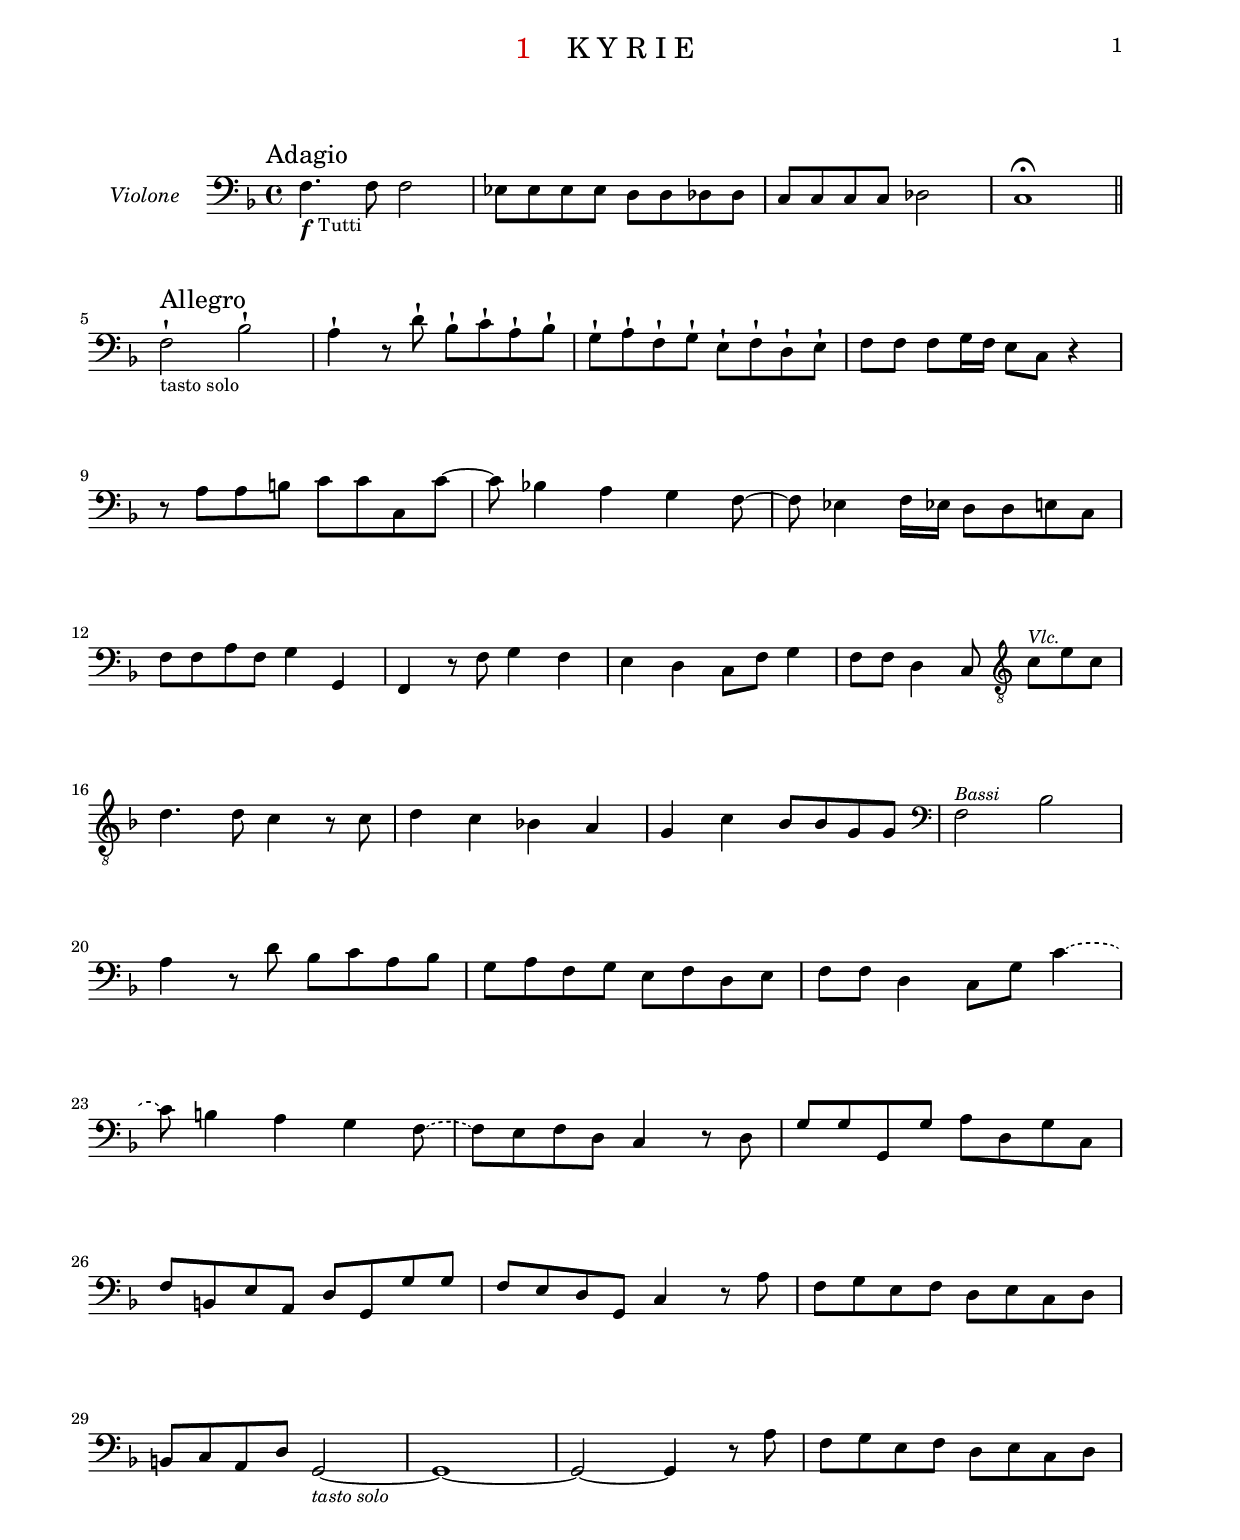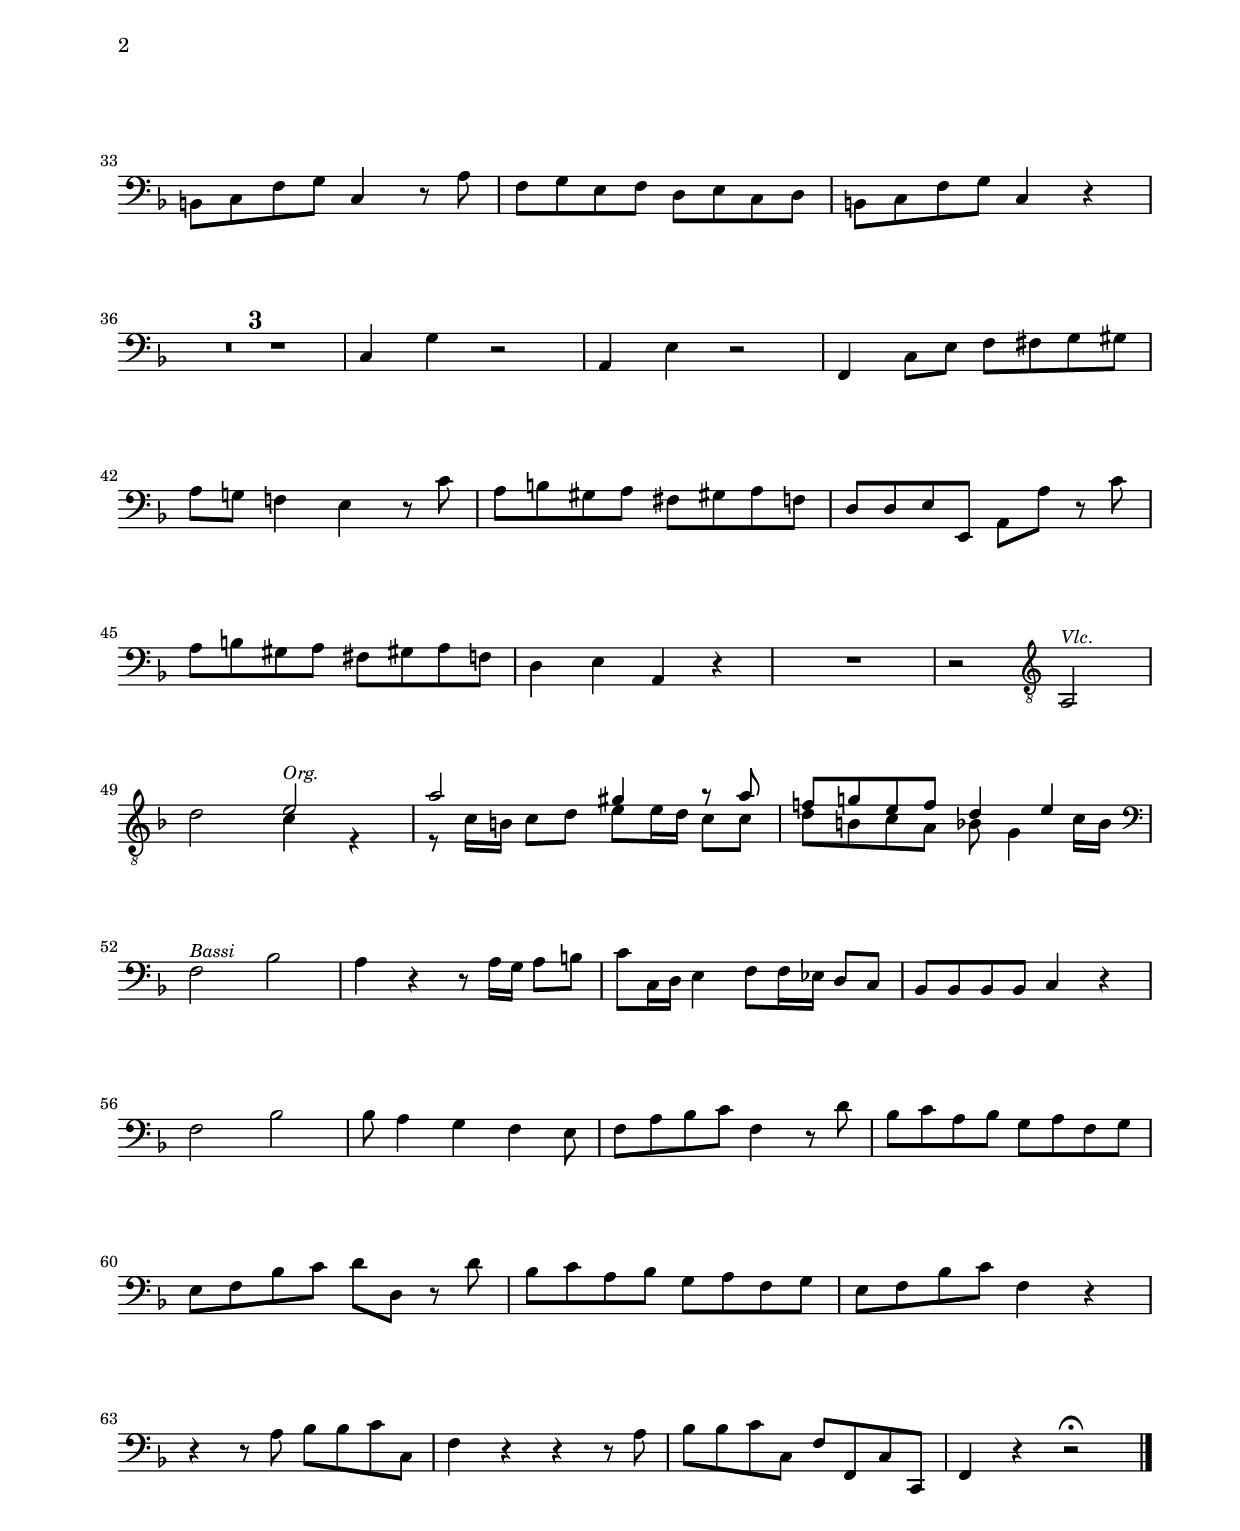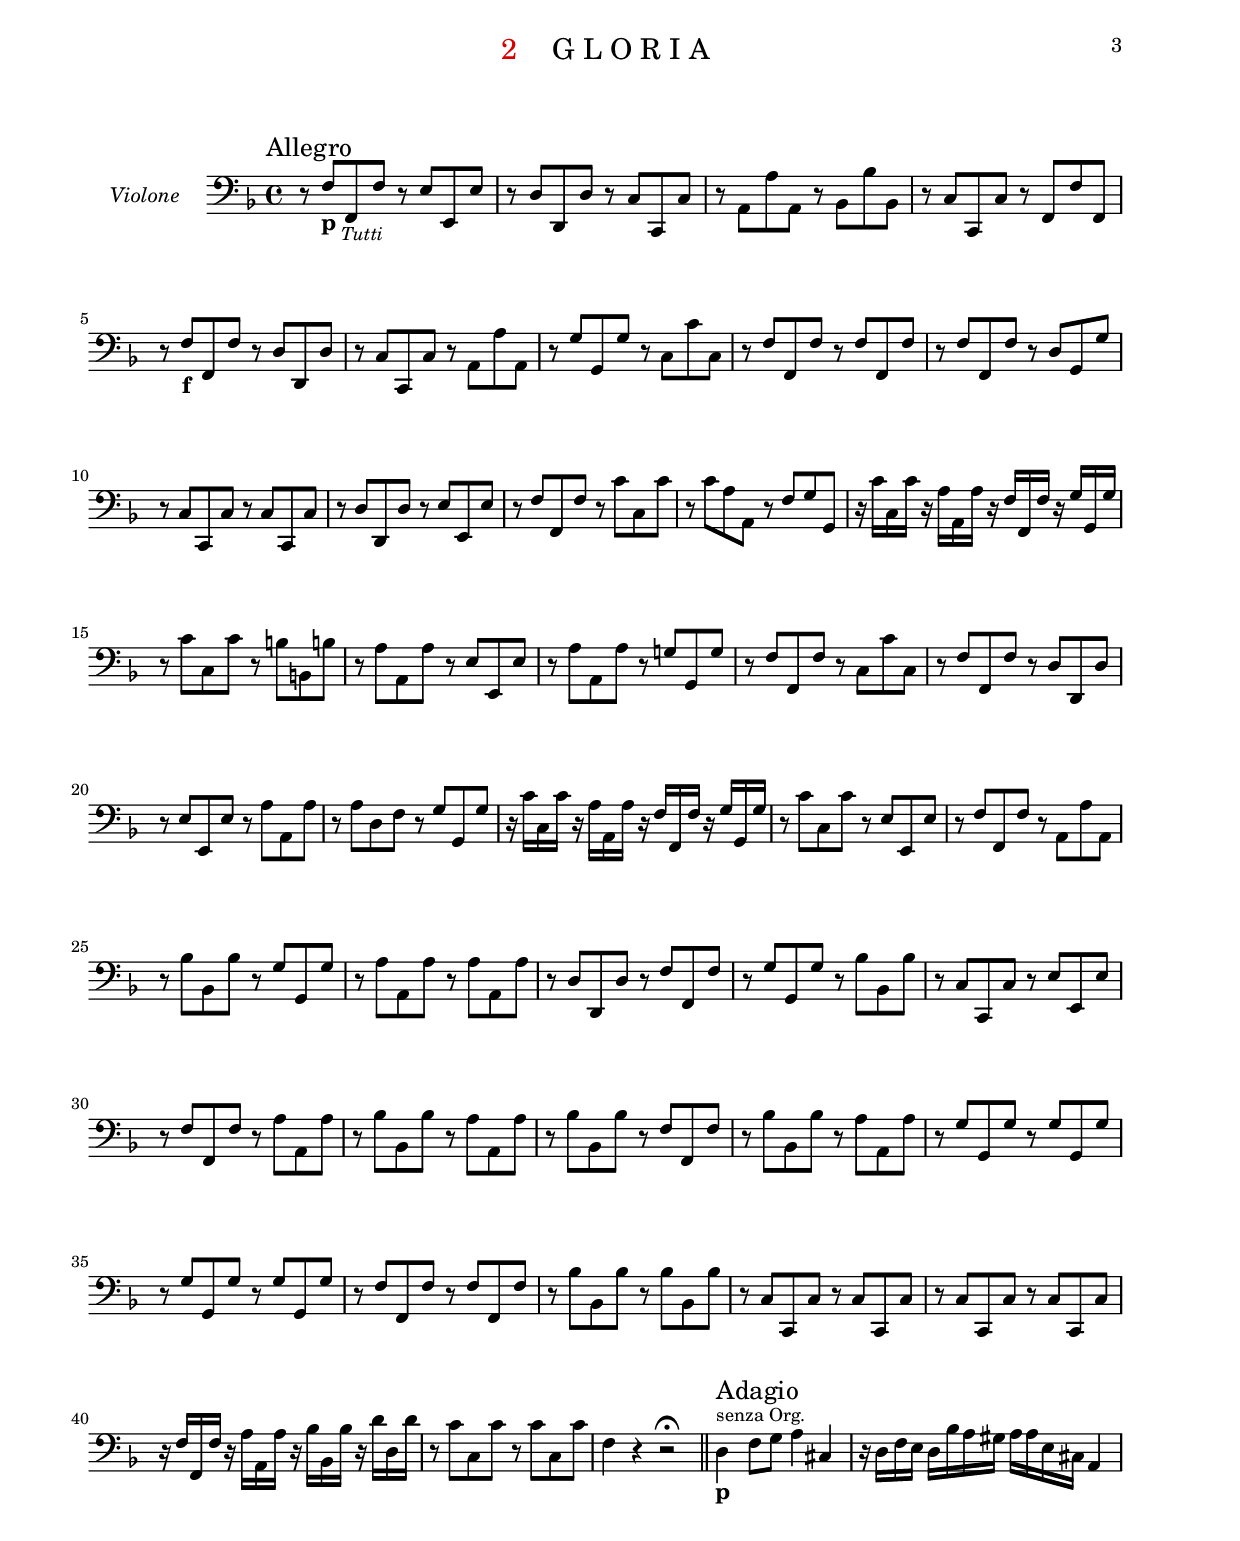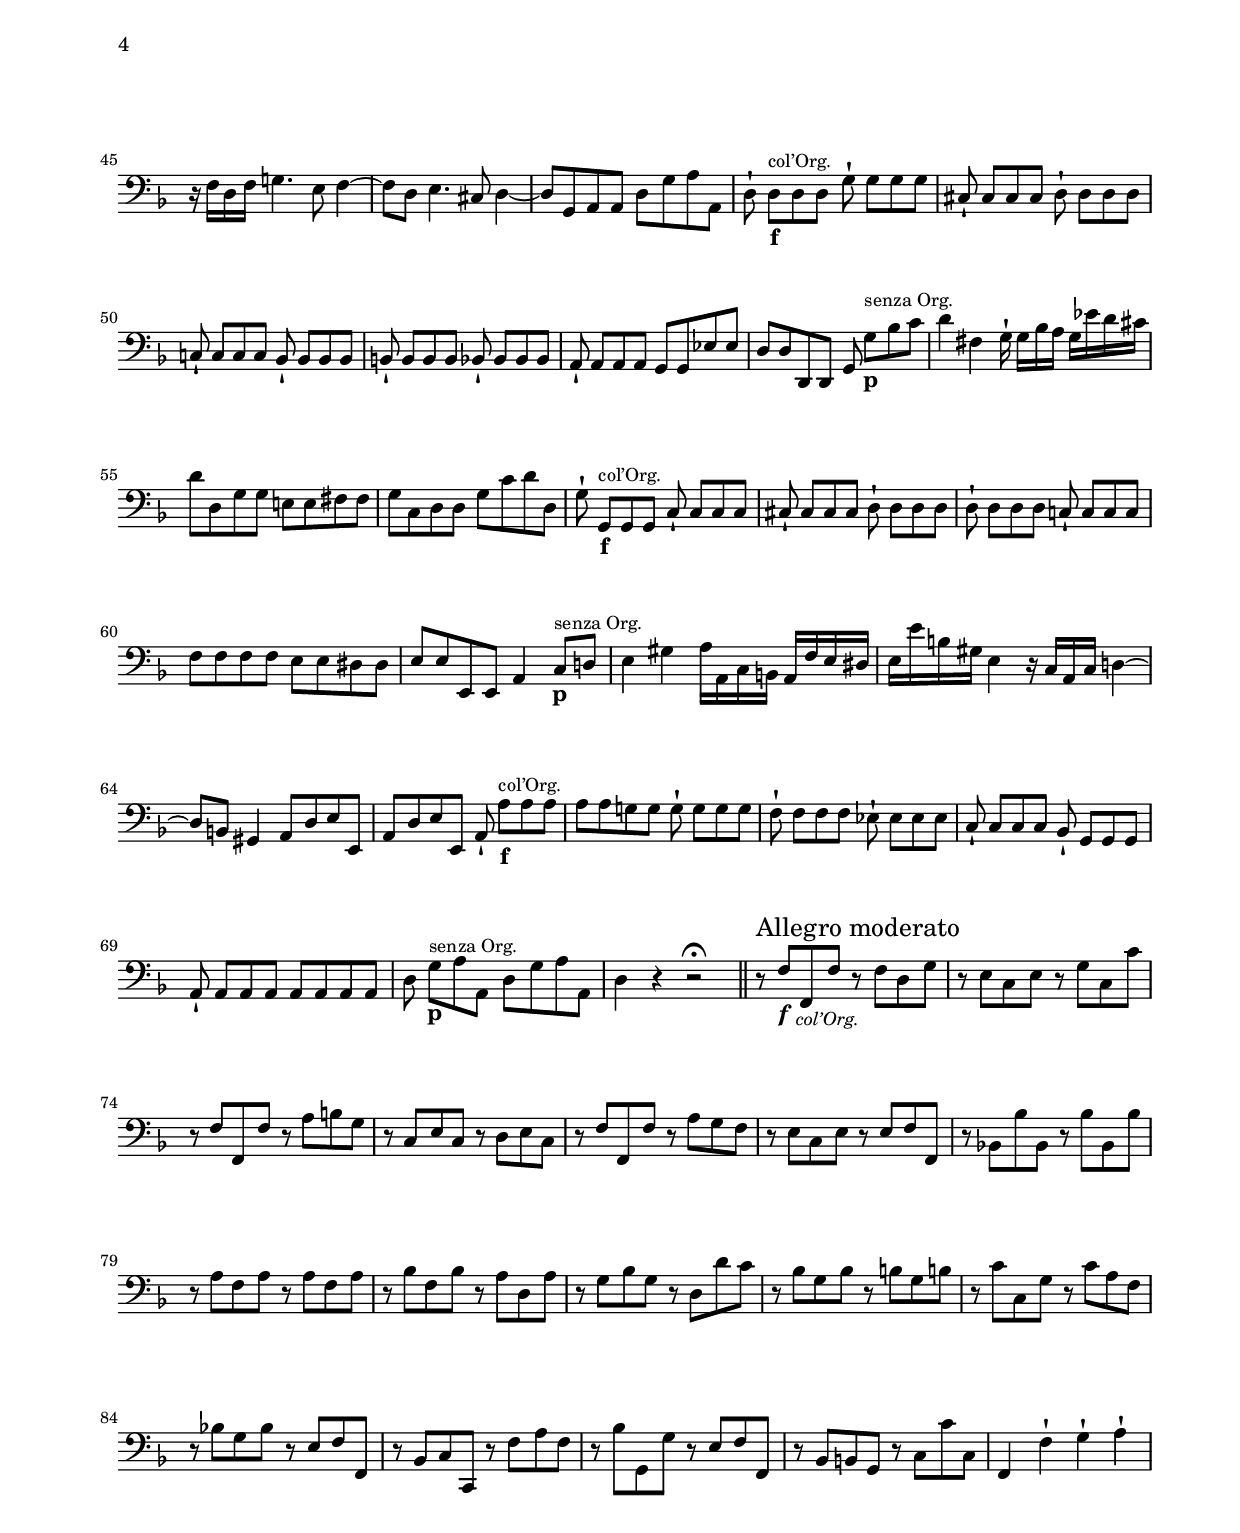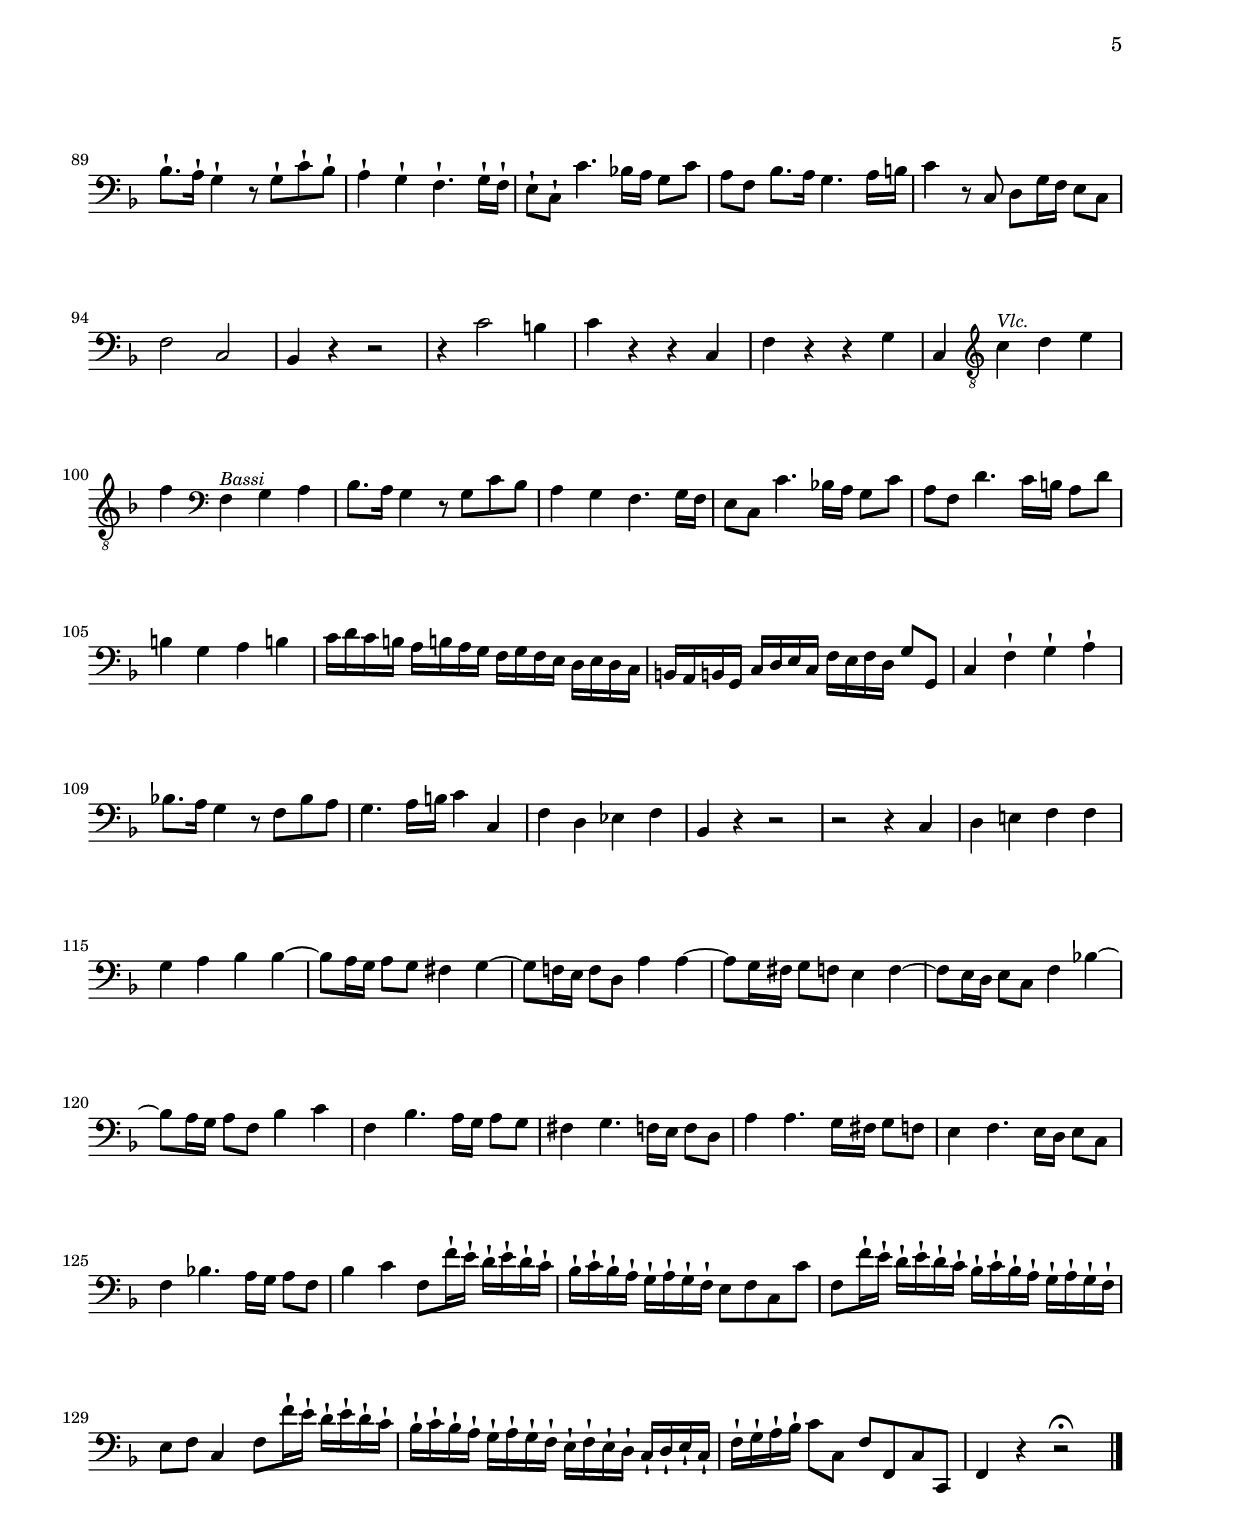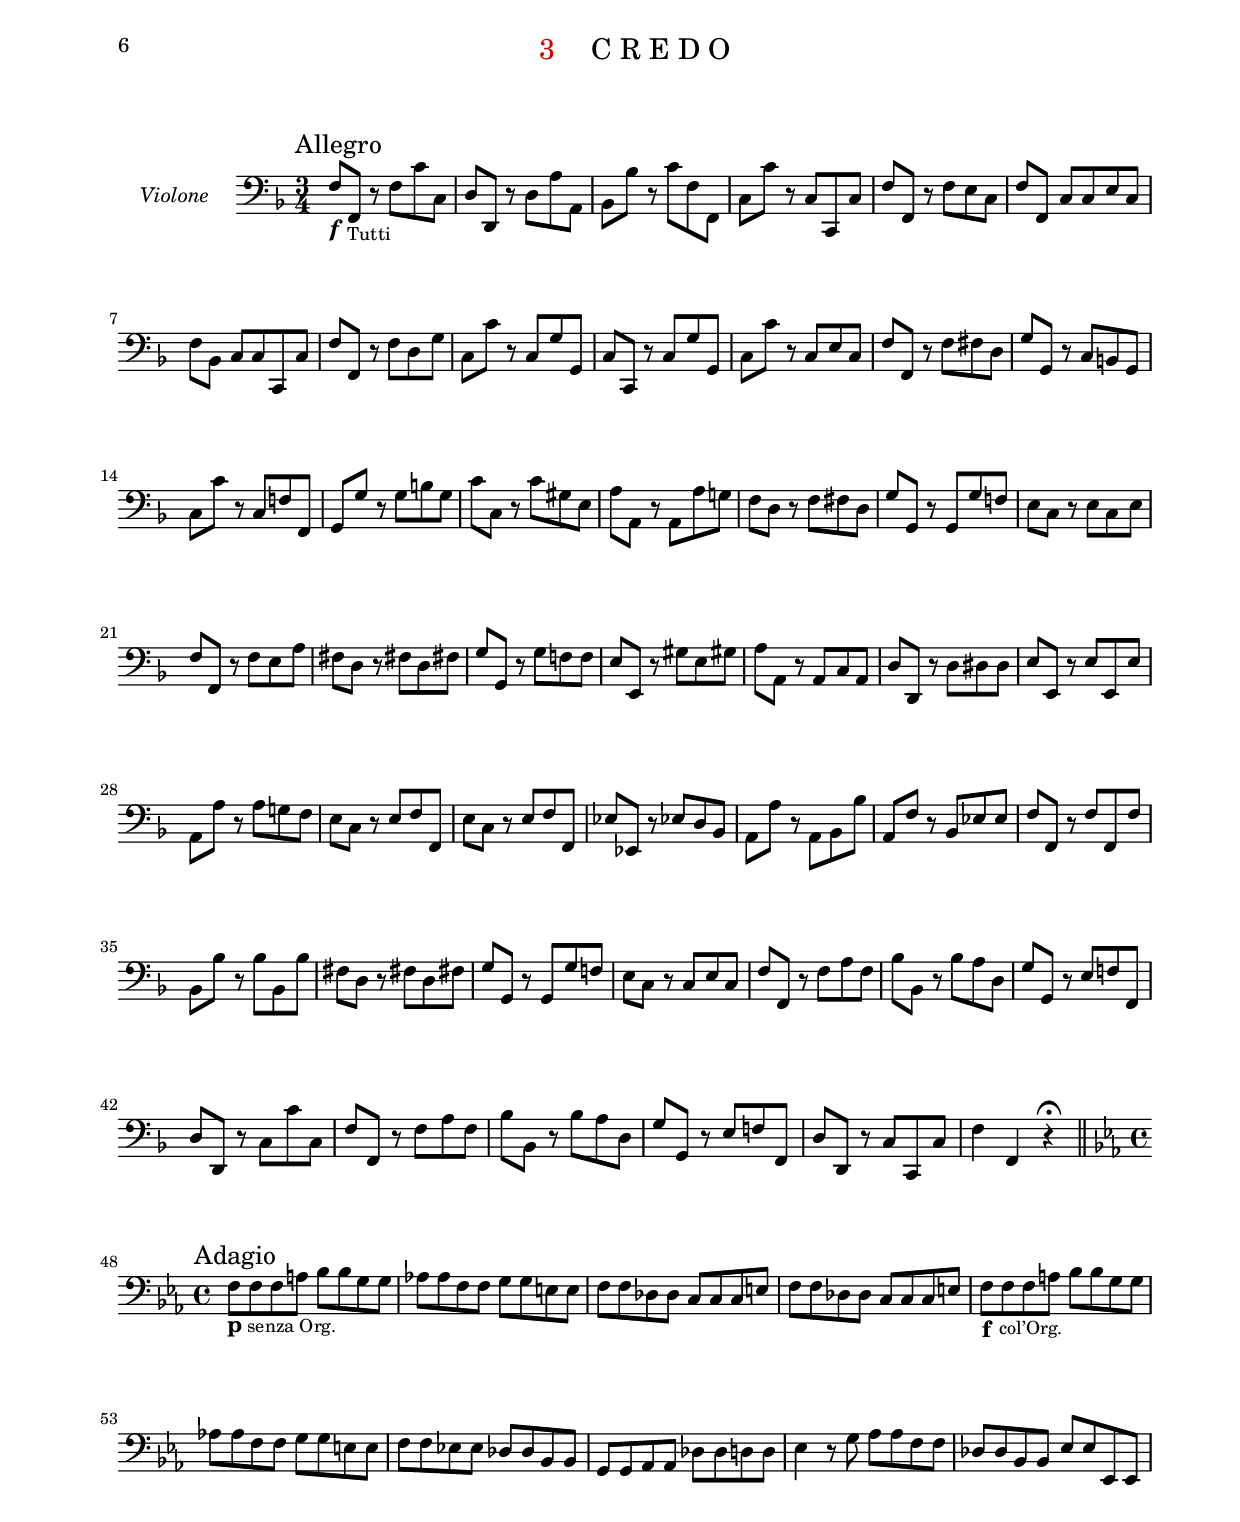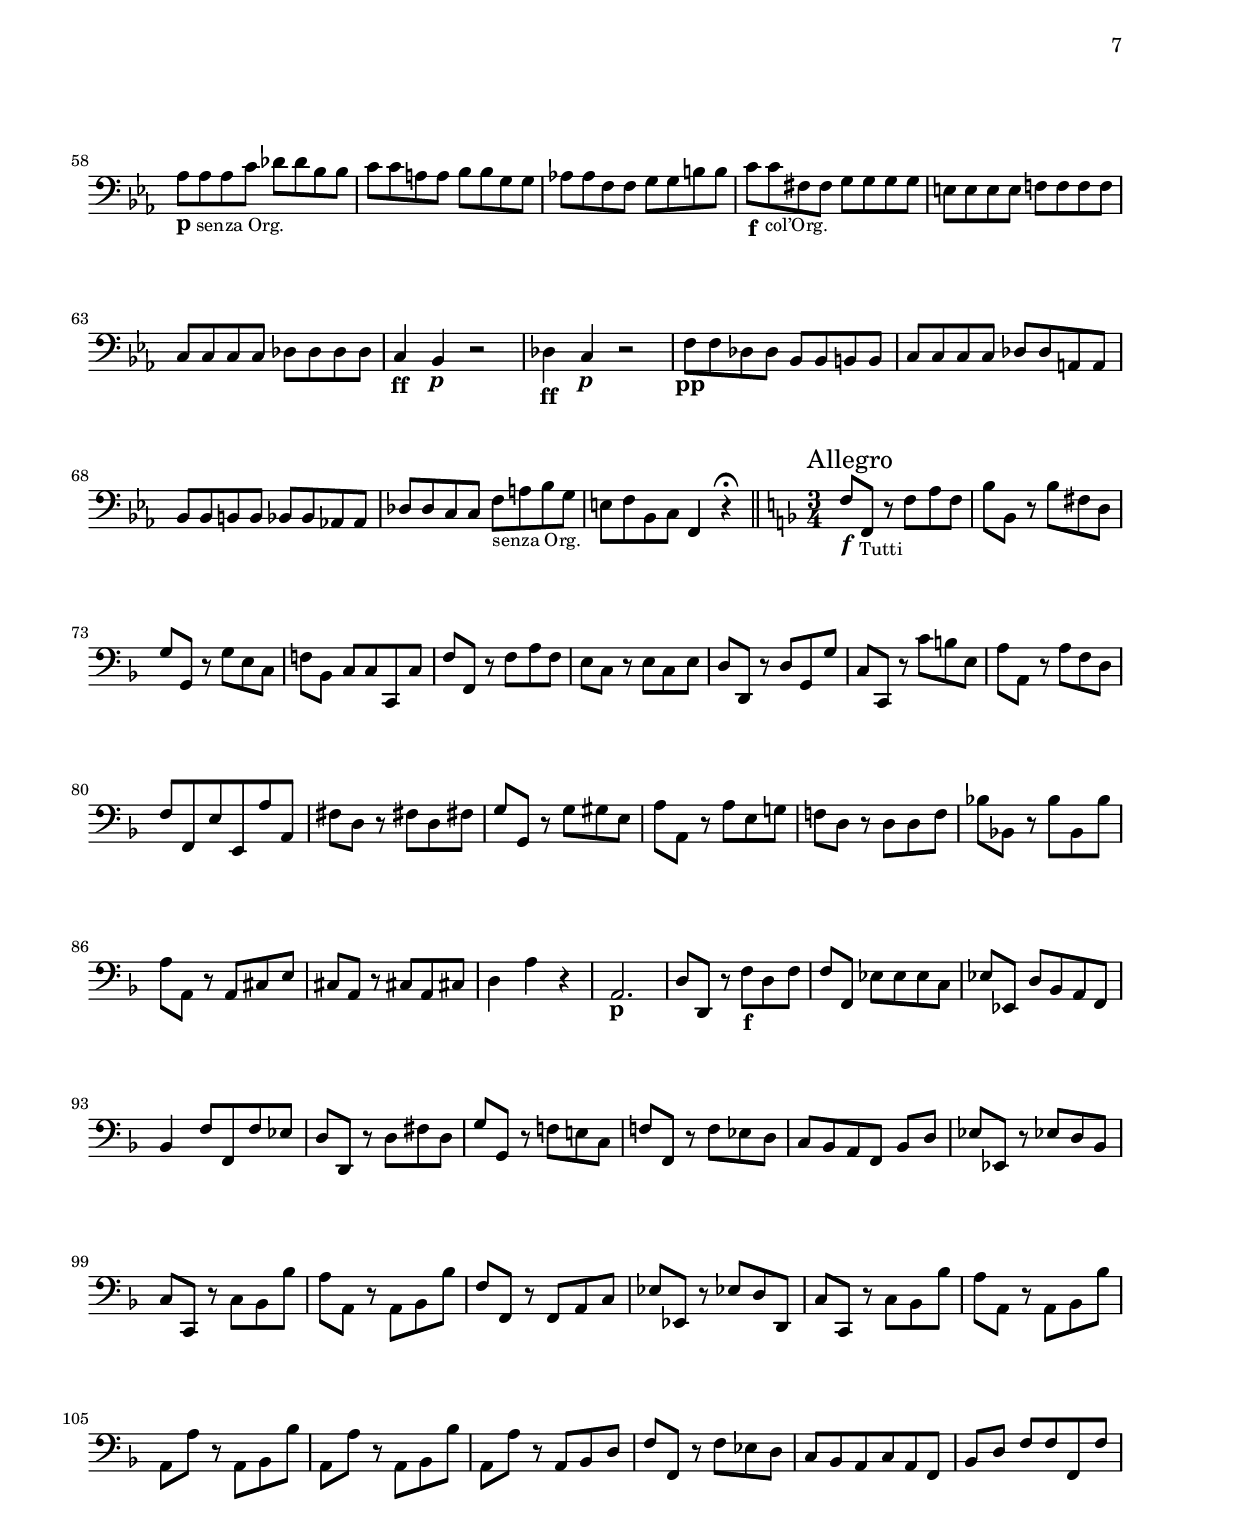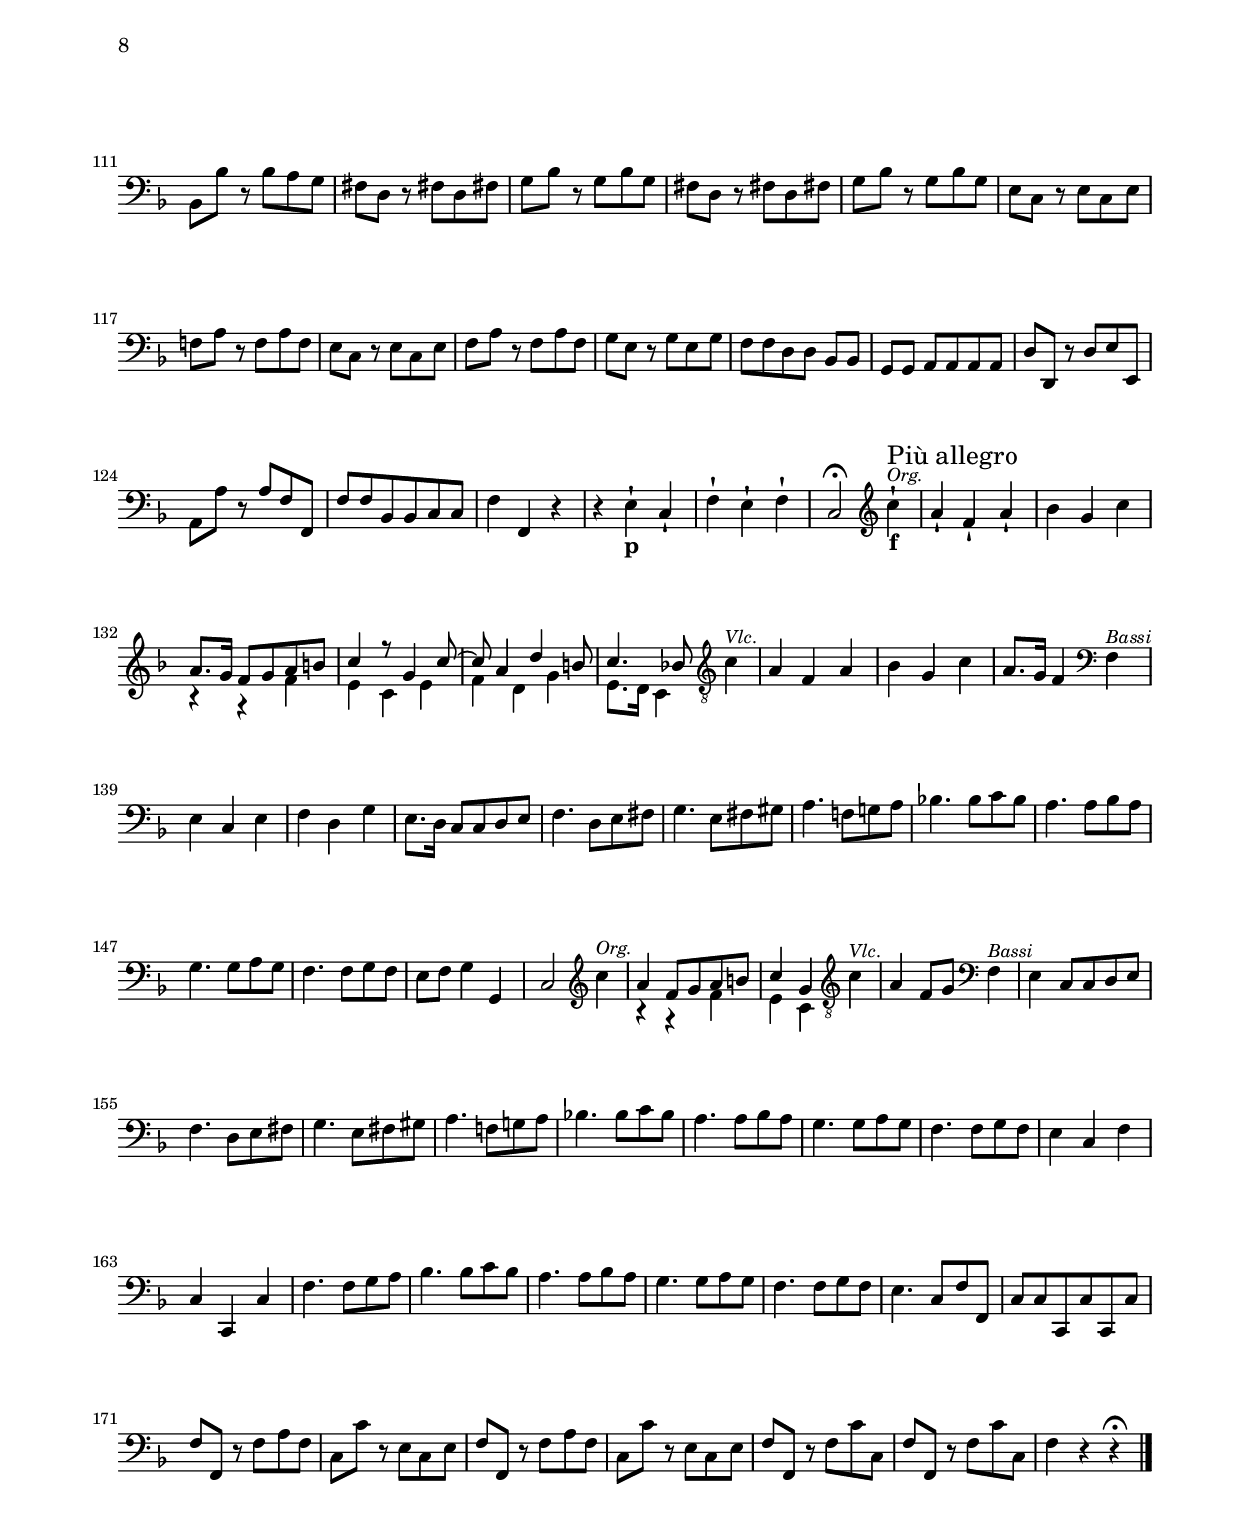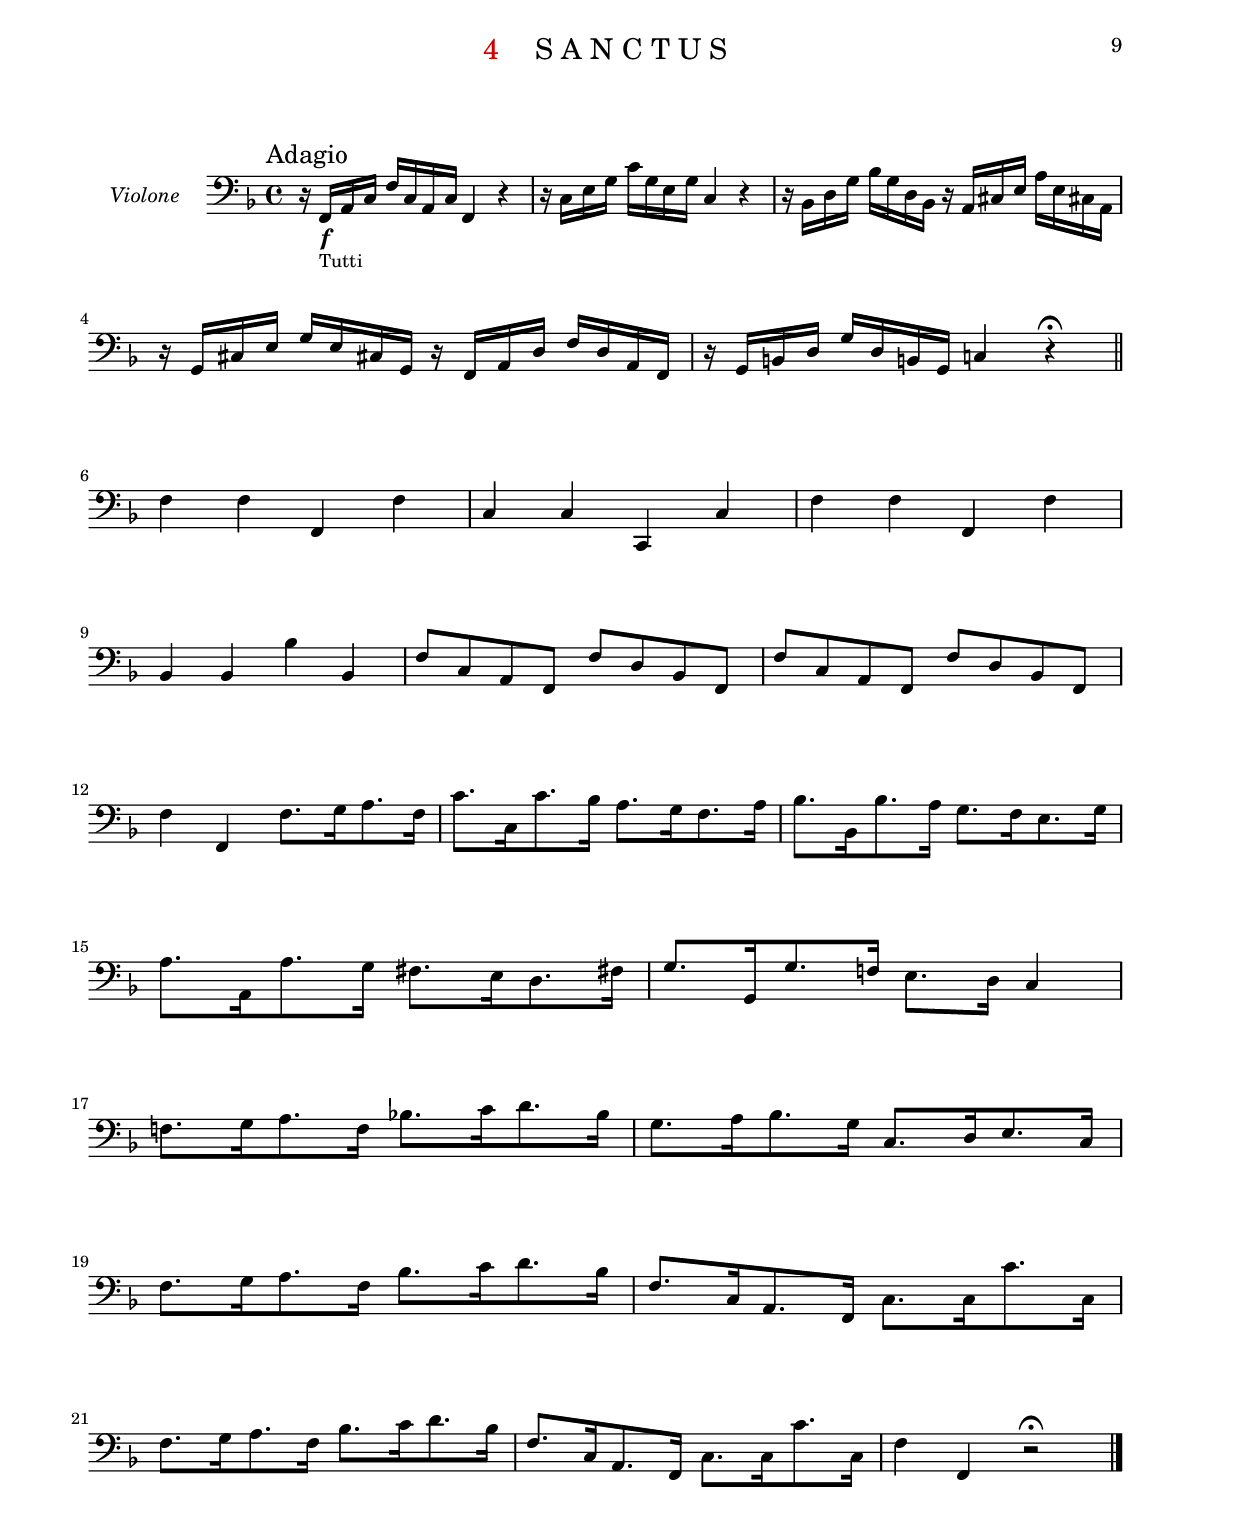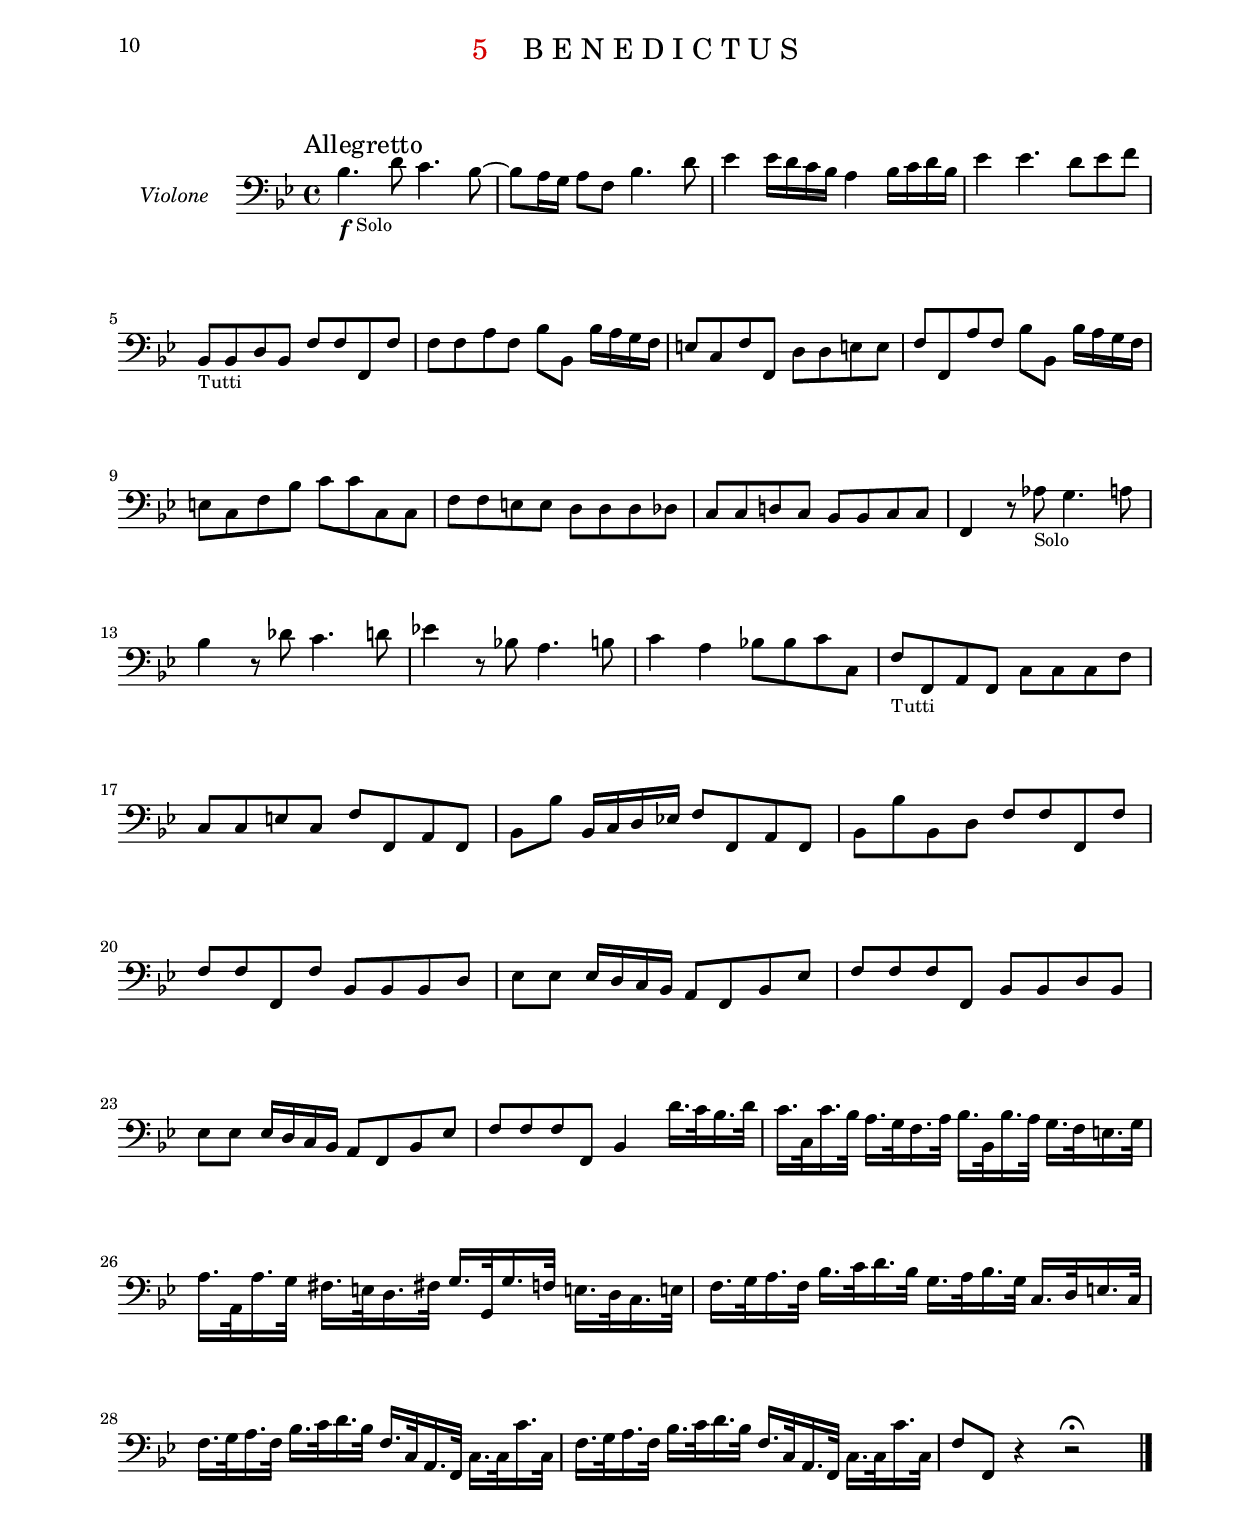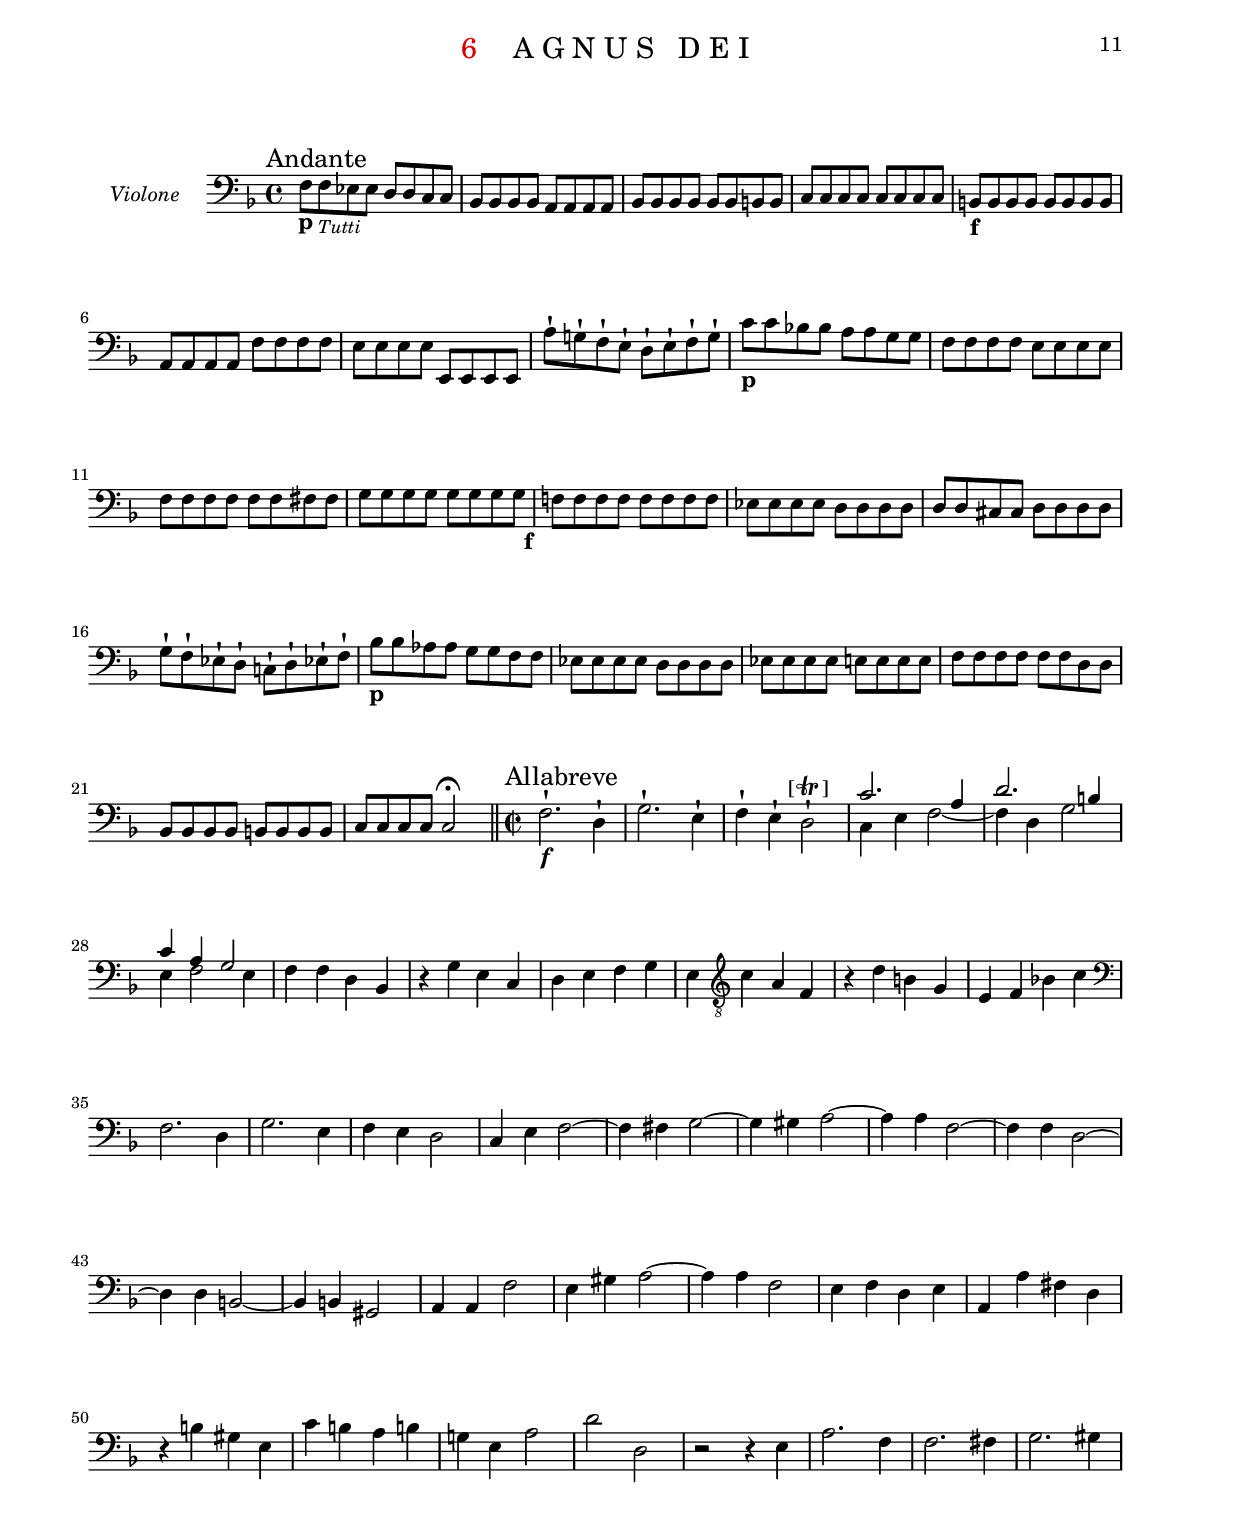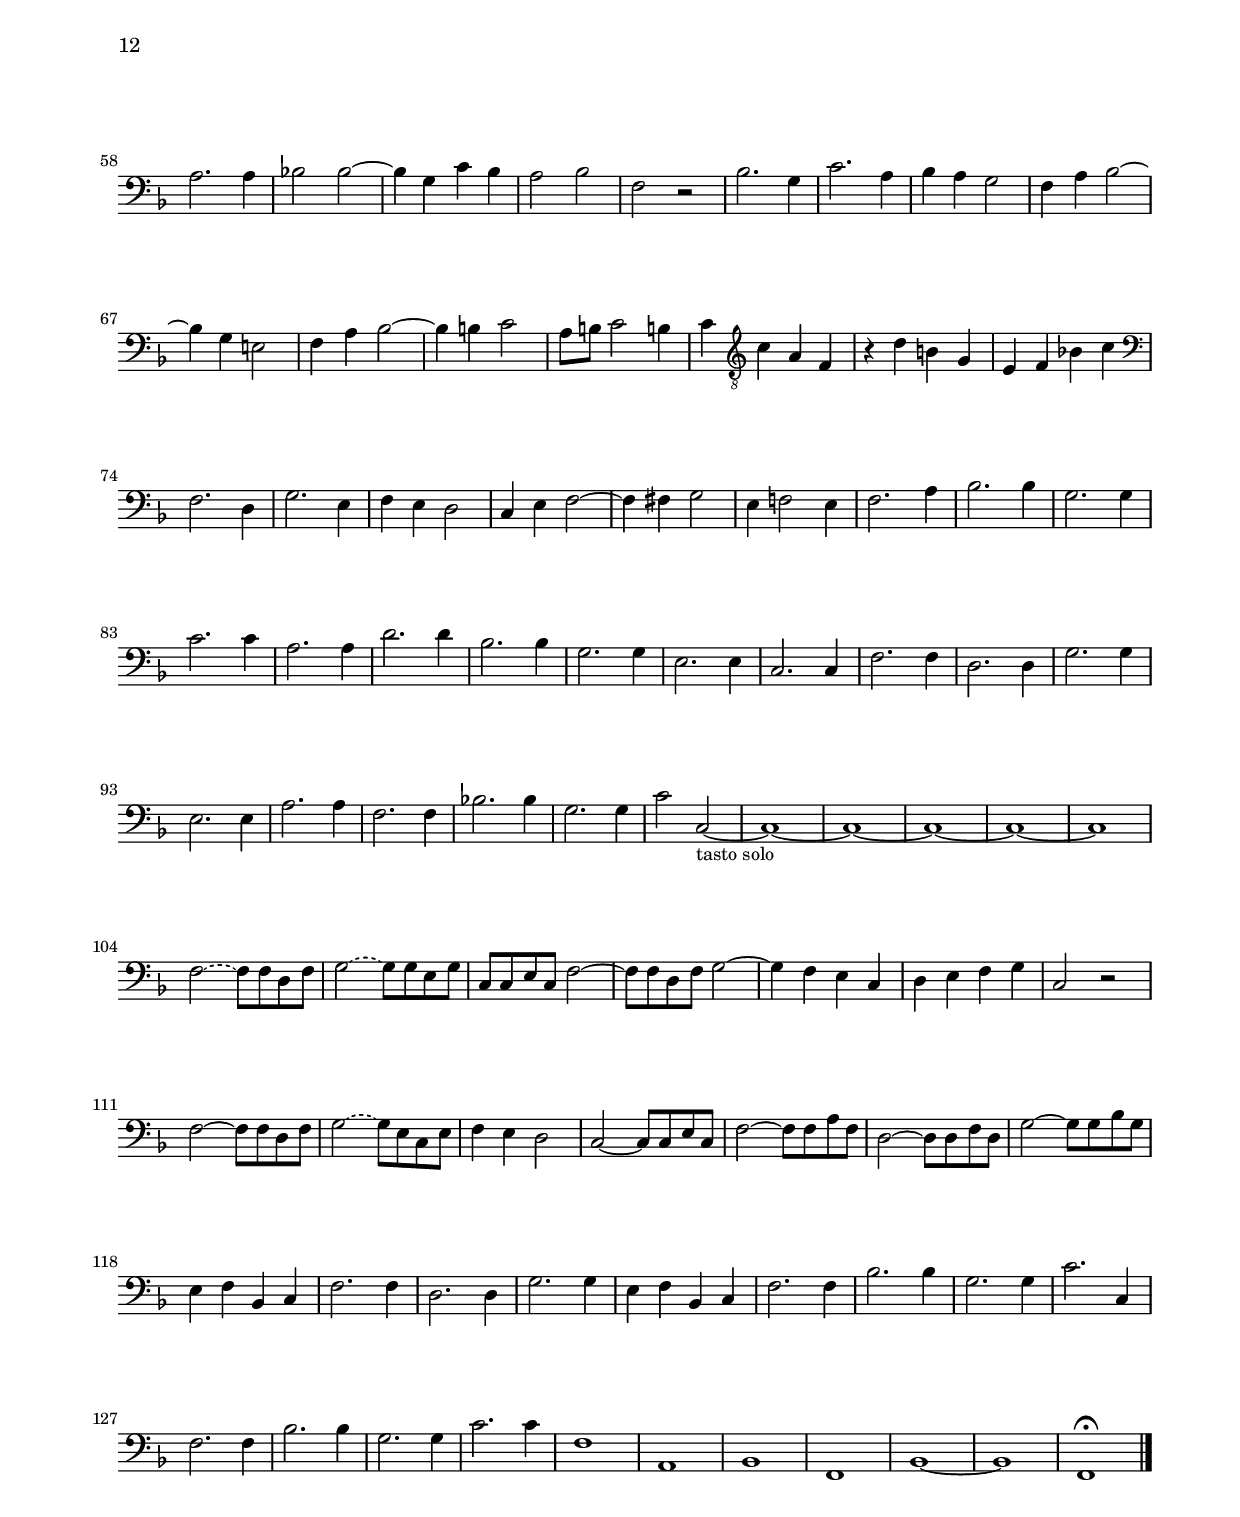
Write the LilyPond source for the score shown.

% (c) 2020 by Wolfgang Esser-Skala.
% This file is licensed under the Creative Commons Attribution-NonCommercial-ShareAlike 4.0 International License.
% To view a copy of this license, visit http://creativecommons.org/licenses/by-nc-sa/4.0/.

\version "2.18.0"

\include "../definitions.ly"

\paper {
	indent = 2\cm
	top-margin = 1.5\cm
	system-separator-markup = ##f
	system-system-spacing =
    #'((basic-distance . 17)
       (minimum-distance . 17)
       (padding . -100)
       (stretchability . 0))

	top-system-spacing =
    #'((basic-distance . 17)
       (minimum-distance . 17)
       (padding . -100)
       (stretchability . 0))

	top-markup-spacing =
    #'((basic-distance . 0)
       (minimum-distance . 0)
       (padding . -100)
       (stretchability . 0))

	markup-system-spacing =
    #'((basic-distance . 17)
       (minimum-distance . 17)
       (padding . -100)
       (stretchability . 0))

	systems-per-page = #9
}

#(set-global-staff-size 17.82)

\layout {
	\context {
		\Staff
		instrumentName = "Violone"
	}
}

\book {
	\bookpart {
		\header {
			movement = \movementTitle "1" "K Y R I E"
		}
		\score {
			<<
				\new Staff { \KyrieOrgano }
			>>
		}
	}
	\bookpart {
		\header {
			movement = \movementTitle "2" "G L O R I A"
		}
		\score {
			<<
				\new Staff { \GloriaOrgano }
			>>
		}
	}
	\bookpart {
		\header {
			movement = \movementTitle "3" "C R E D O"
		}
		\score {
			<<
				\new Staff { \CredoOrgano }
			>>
		}
	}
	\bookpart {
		\header {
			movement = \movementTitle "4" "S A N C T U S"
		}
		\score {
			<<
				\new Staff { \SanctusOrgano }
			>>
		}
	}
	\bookpart {
		\header {
			movement = \movementTitle "5" "B E N E D I C T U S"
		}
		\score {
			<<
				\new Staff { \BenedictusOrgano }
			>>
		}
	}
	\bookpart {
		\header {
			movement = \movementTitle "6" "A G N U S   D E I"
		}
		\score {
			<<
				\new Staff { \AgnusDeiOrgano }
			>>
		}
	}
}
